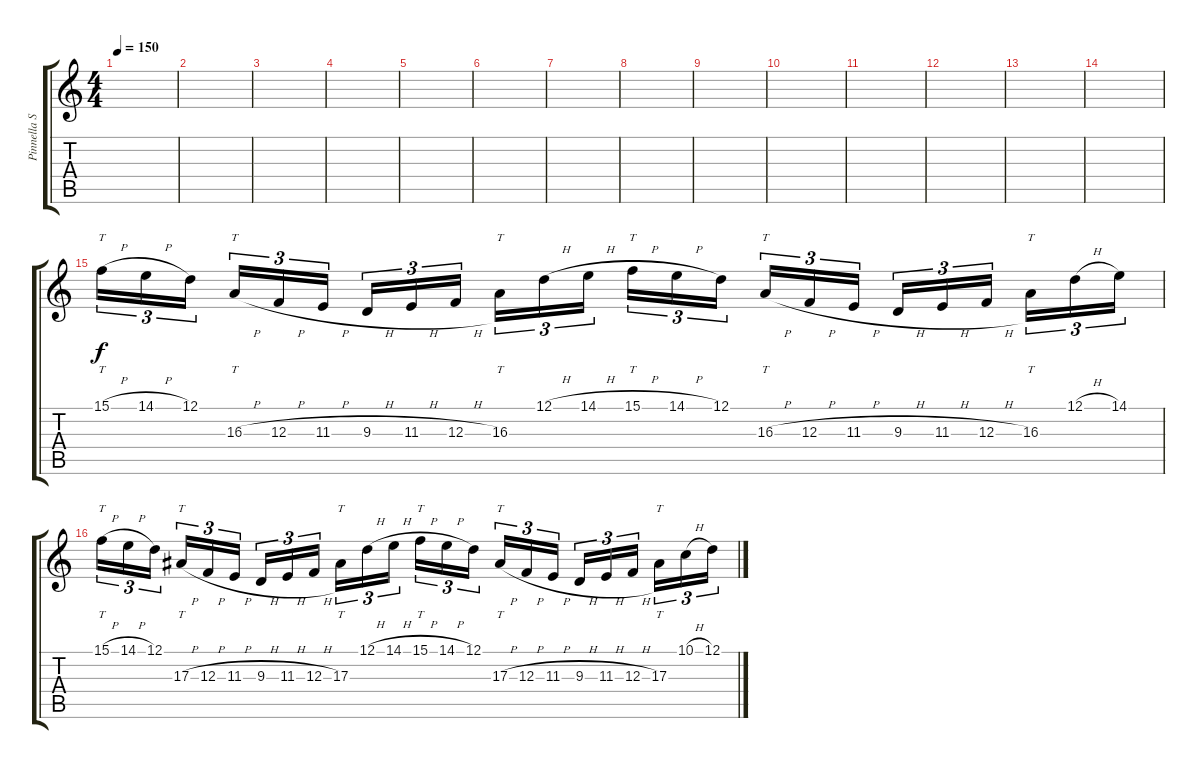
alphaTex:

\track ("Pinnella Solo" "Pinnella S") {instrument lead2sawtooth}
\staff {score tabs}
\tuning (D4 A3 F3 C3 G2 D2) {hide}
\ts (4 4)
\tempo 150
\clef g2
\ks c
|
|
|
|
|
|
|
|
|
|
|
|
|
|
15.1{h}.16{tt tu (3 2)} 14.1{h}.16{tu (3 2)} 12.1.16{tu (3 2)} 16.3{h}.16{tt tu (3 2)} 12.3{h}.16{tu (3 2)} 11.3{h}.16{tu (3 2)} 9.3{h}.16{tu (3 2)} 11.3{h}.16{tu (3 2)} 12.3{h}.16{tu (3 2)} 16.3.16{tt tu (3 2)} 12.1{h}.16{tu (3 2)} 14.1{h}.16{tu (3 2)} 15.1{h}.16{tt tu (3 2)} 14.1{h}.16{tu (3 2)} 12.1.16{tu (3 2)} 16.3{h}.16{tt tu (3 2)} 12.3{h}.16{tu (3 2)} 11.3{h}.16{tu (3 2)} 9.3{h}.16{tu (3 2)} 11.3{h}.16{tu (3 2)} 12.3{h}.16{tu (3 2)} 16.3.16{tt tu (3 2)} 12.1{h}.16{tu (3 2)} 14.1.16{tu (3 2)} |
15.1{h}.16{tt tu (3 2)} 14.1{h}.16{tu (3 2)} 12.1.16{tu (3 2)} 17.3{h}.16{tt tu (3 2)} 12.3{h}.16{tu (3 2)} 11.3{h}.16{tu (3 2)} 9.3{h}.16{tu (3 2)} 11.3{h}.16{tu (3 2)} 12.3{h}.16{tu (3 2)} 17.3.16{tt tu (3 2)} 12.1{h}.16{tu (3 2)} 14.1{h}.16{tu (3 2)} 15.1{h}.16{tt tu (3 2)} 14.1{h}.16{tu (3 2)} 12.1.16{tu (3 2)} 17.3{h}.16{tt tu (3 2)} 12.3{h}.16{tu (3 2)} 11.3{h}.16{tu (3 2)} 9.3{h}.16{tu (3 2)} 11.3{h}.16{tu (3 2)} 12.3{h}.16{tu (3 2)} 17.3.16{tt tu (3 2)} 10.1{h}.16{tu (3 2)} 12.1.16{tu (3 2)}
